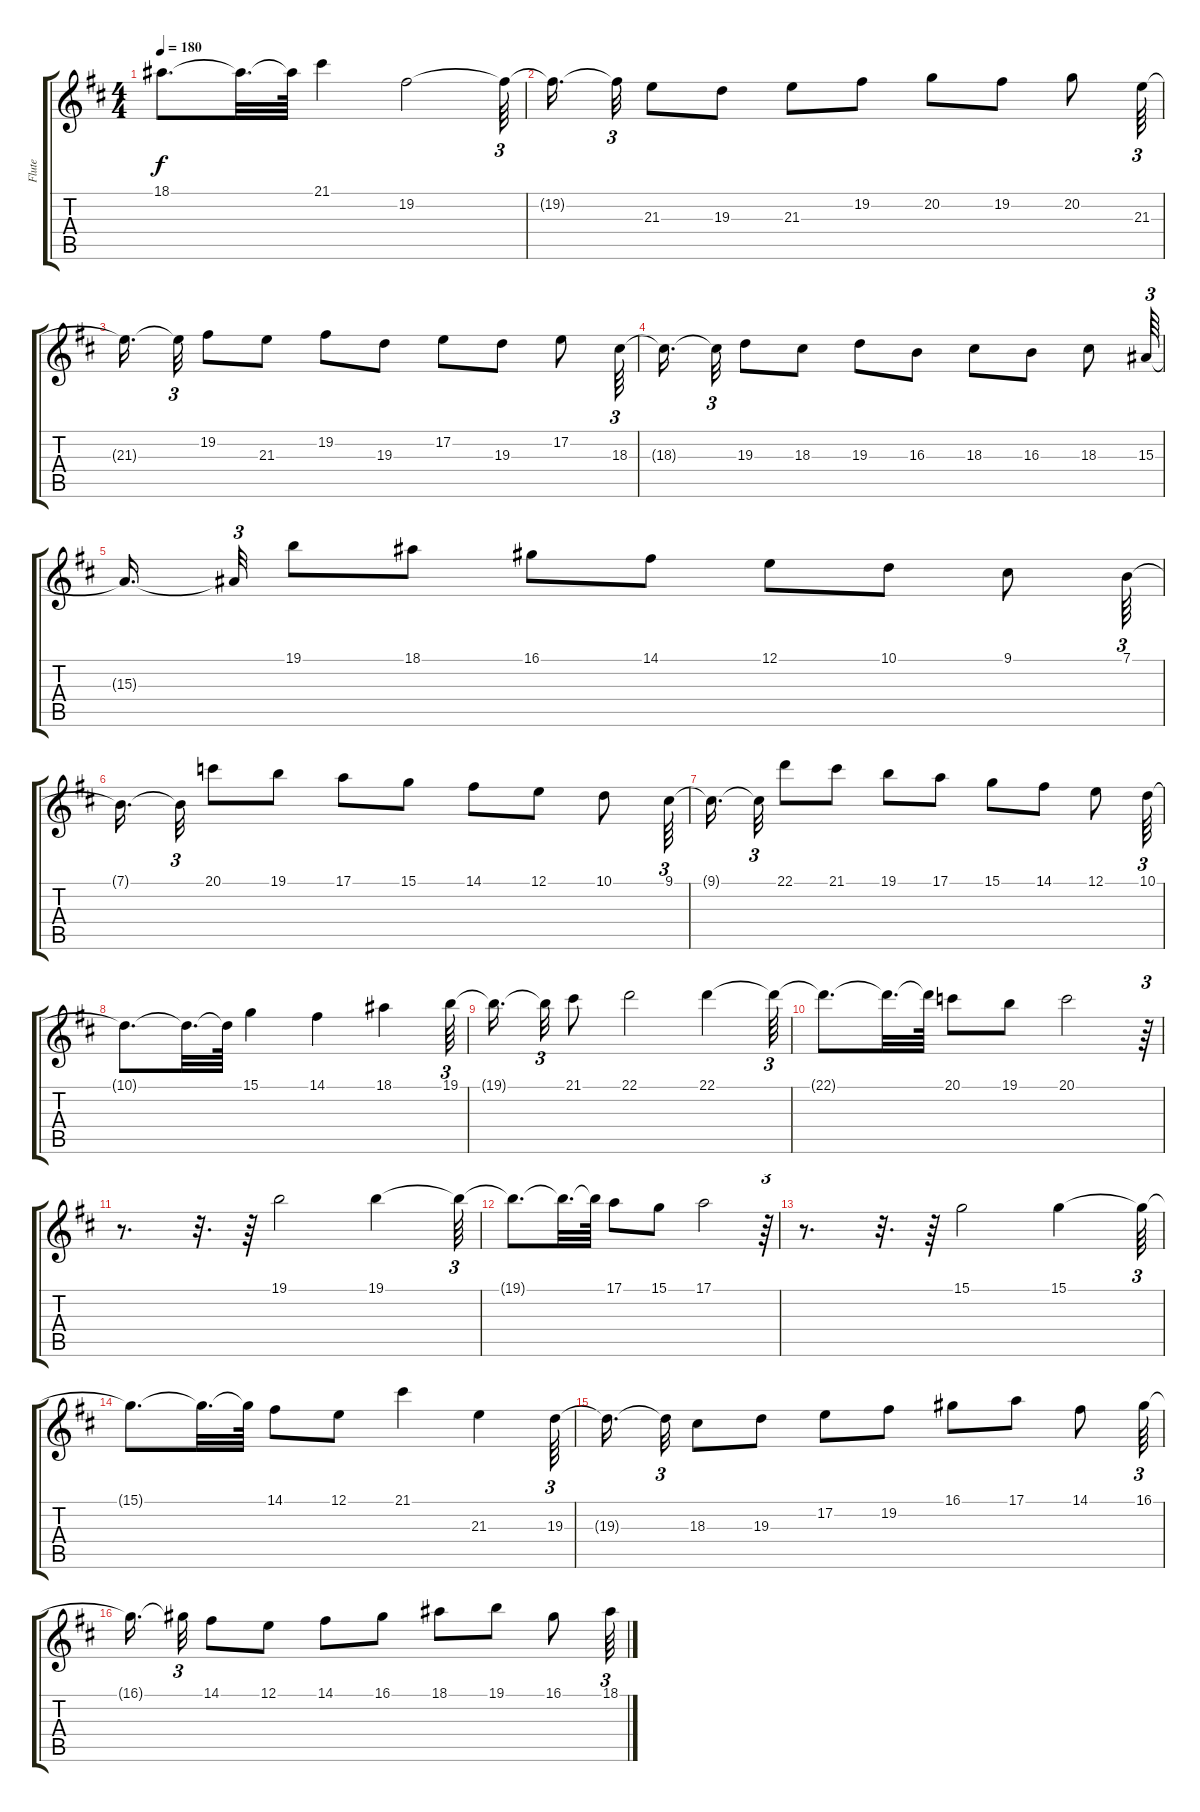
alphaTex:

\track ("Flute" "Flute") {instrument flute}
\staff {score tabs}
\tuning (E4 B3 G3 D3 A2 E2) {hide}
\ts (4 4)
\tempo 180
\clef g2
\ks bminor
18.1{t}.8{d dy f} 18.1{t}.32{d} 18.1{t}.64 21.1.4 19.2.2 19.2{t}.64{tu (3 2)} |
19.2{t}.16{d beam splitsecondary} 19.2{t}.32{tu (3 2)} 21.3.8 19.3.8 21.3.8 19.2.8 20.2.8 19.2.8 20.2.8 21.3.64{tu (3 2)} |
21.3{t}.16{d beam splitsecondary} 21.3{t}.32{tu (3 2)} 19.2.8 21.3.8 19.2.8 19.3.8 17.2.8 19.3.8 17.2.8 18.3.64{tu (3 2)} |
18.3{t}.16{d beam splitsecondary} 18.3{t}.32{tu (3 2)} 19.3.8 18.3.8 19.3.8 16.3.8 18.3.8 16.3.8 18.3.8 15.3.64{tu (3 2)} |
15.3{t}.16{d beam splitsecondary} 15.3{t}.32{tu (3 2)} 19.1.8 18.1.8 16.1.8 14.1.8 12.1.8 10.1.8 9.1.8 7.1.64{tu (3 2)} |
7.1{t}.16{d beam splitsecondary} 7.1{t}.32{tu (3 2)} 20.1.8 19.1.8 17.1.8 15.1.8 14.1.8 12.1.8 10.1.8 9.1.64{tu (3 2)} |
9.1{t}.16{d beam splitsecondary} 9.1{t}.32{tu (3 2)} 22.1.8 21.1.8 19.1.8 17.1.8 15.1.8 14.1.8 12.1.8 10.1.64{tu (3 2)} |
10.1{t}.8{d} 10.1{t}.32{d} 10.1{t}.64 15.1.4 14.1.4 18.1.4 19.1.64{tu (3 2)} |
19.1{t}.16{d beam splitsecondary} 19.1{t}.32{tu (3 2)} 21.1.8 22.1.2 22.1.4 22.1{t}.64{tu (3 2)} |
22.1{t}.8{d} 22.1{t}.32{d} 22.1{t}.64 20.1.8 19.1.8 20.1.2 r.64{tu (3 2)} |
r.8{d} r.32{d} r.64 19.1.2 19.1.4 19.1{t}.64{tu (3 2)} |
19.1{t}.8{d} 19.1{t}.32{d} 19.1{t}.64 17.1.8 15.1.8 17.1.2 r.64{tu (3 2)} |
r.8{d} r.32{d} r.64 15.1.2 15.1.4 15.1{t}.64{tu (3 2)} |
15.1{t}.8{d} 15.1{t}.32{d} 15.1{t}.64 14.1.8 12.1.8 21.1.4 21.3.4 19.3.64{tu (3 2)} |
19.3{t}.16{d beam splitsecondary} 19.3{t}.32{tu (3 2)} 18.3.8 19.3.8 17.2.8 19.2.8 16.1.8 17.1.8 14.1.8 16.1.64{tu (3 2)} |
16.1{t}.16{d beam splitsecondary} 16.1{t}.32{tu (3 2)} 14.1.8 12.1.8 14.1.8 16.1.8 18.1.8 19.1.8 16.1.8 18.1.64{tu (3 2)}
